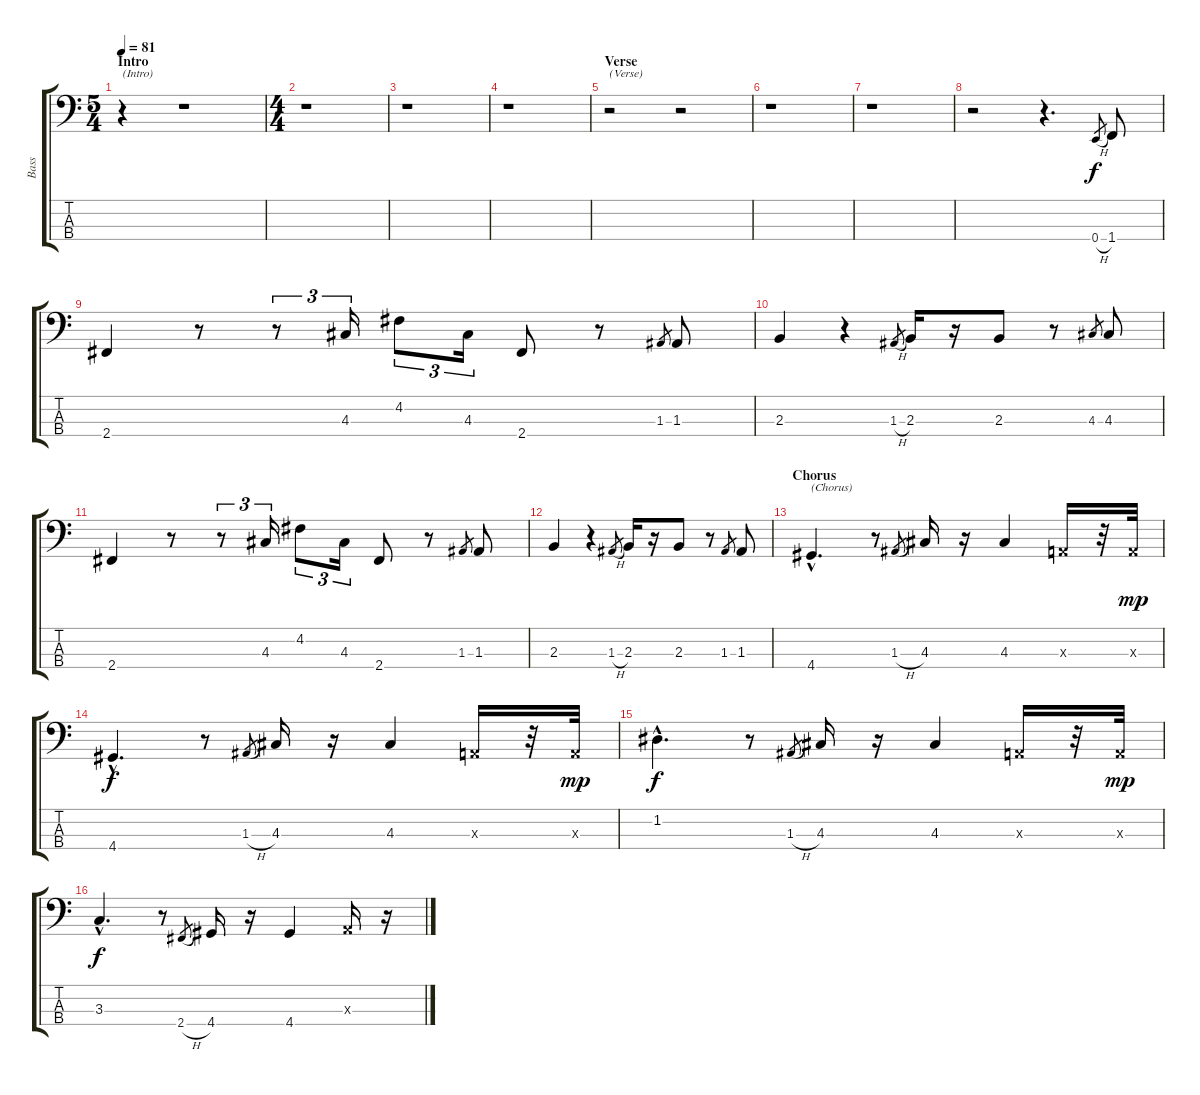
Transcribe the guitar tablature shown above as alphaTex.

\track ("Bass" "Bass") {instrument electricbassfinger}
\staff {score tabs}
\tuning (G2 D2 A1 E1) {hide}
\ts (5 4)
\section ("" "Intro")
\tempo 81
\clef f4
\ks c
r.4{txt "(Intro)" dy f instrument electricbassfinger} r.1 |
\ts (4 4)
r.1 |
r.1 |
r.1 |
\section ("" "Verse")
r.2{txt "(Verse)"} r.2 |
r.1 |
r.1 |
r.2 r.4{d} 0.4{h}.8{gr} 1.4.8 |
2.4.4 r.8 r.8{tu (3 2)} 4.3.16{tu (3 2)} 4.2.8{tu (3 2)} 4.3.16{tu (3 2)} 2.4.8 r.8 1.3.8{gr} 1.3.8 |
2.3.4 r.4 1.3{h}.8{gr} 2.3.16 r.16 2.3.8 r.8 4.3.8{gr} 4.3.8 |
2.4.4 r.8 r.8{tu (3 2)} 4.3.16{tu (3 2)} 4.2.8{tu (3 2)} 4.3.16{tu (3 2)} 2.4.8 r.8 1.3.8{gr} 1.3.8 |
2.3.4 r.4 1.3{h}.8{gr} 2.3.16 r.16 2.3.8 r.8 1.3.8{gr} 1.3.8 |
\section ("" "Chorus")
4.4{hac}.4{d txt "(Chorus)"} r.8 1.3{h}.8{gr} 4.3.16 r.16 4.3.4 0.3{x}.16 r.32 0.3{x}.32{dy mp} |
4.4{hac}.4{d dy f} r.8 1.3{h}.8{gr} 4.3.16 r.16 4.3.4 0.3{x}.16 r.32 0.3{x}.32{dy mp} |
1.2{hac}.4{d dy f} r.8 1.3{h}.8{gr} 4.3.16 r.16 4.3.4 0.3{x}.16 r.32 0.3{x}.32{dy mp} |
3.3{hac}.4{d dy f} r.8 2.4{h}.8{gr} 4.4.16 r.16 4.4.4 0.3{x}.16 r.16
